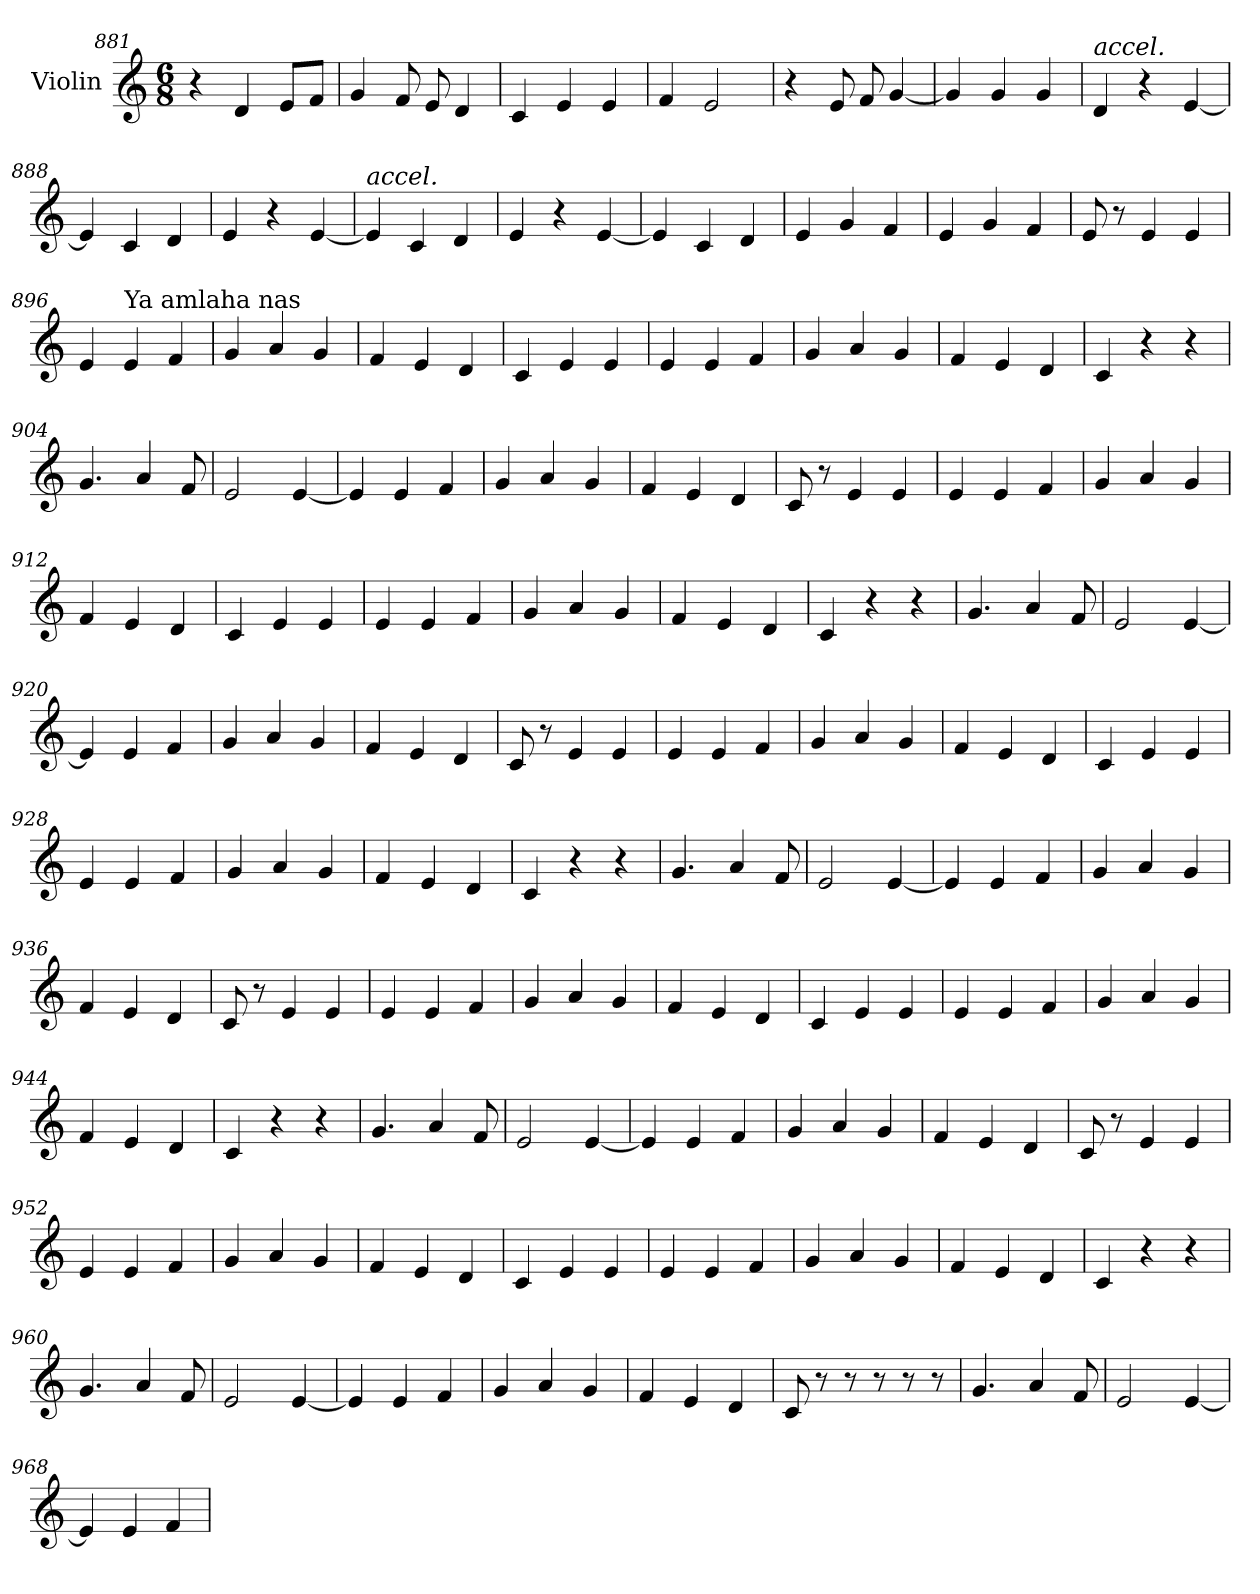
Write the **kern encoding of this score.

**kern
*part1
*staff1
*I"Violin
*clefG2
*k[]
*M6/8
=881
4r
4d/
8e/L
8f/J
=882
4g/
8f/
8e/
4d/
=883
4c/
4e/
4e/
=884
4f/
2e/
=885
4r
8e/
8f/
[4g/
=886
4g/]
4g/
4g/
!!LO:PB:g=z
=887
!LO:TX:a:i:t=accel.
4d/
4r
[4e/
=888
4e/]
4c/
4d/
=889
4e/
4r
[4e/
=890
!LO:TX:a:i:t=accel.
4e/]
4c/
4d/
=891
4e/
4r
[4e/
=892
4e/]
4c/
4d/
=893
4e/
4g/
4f/
!!LO:LB:g=z
=894
4e/
4g/
4f/
=895
8e/
8r
4e/
4e/
=896
*MM160
4e/
!LO:TX:a:t=Ya amlaha nas
4e/
4f/
=897
4g/
4a/
4g/
!!LO:LB:g=z
=898
4f/
4e/
4d/
=899
4c/
4e/
4e/
=900
4e/
4e/
4f/
=901
4g/
4a/
4g/
=902
4f/
4e/
4d/
=903
4c/
4r
4r
=904
4.g/
4a/
8f/
!!LO:LB:g=z
=905
2e/
[4e/
=906
4e/]
4e/
4f/
=907
4g/
4a/
4g/
=908
4f/
4e/
4d/
=909
8c/
8r
4e/
4e/
=910
4e/
4e/
4f/
=911
4g/
4a/
4g/
!!LO:LB:g=z
=912
4f/
4e/
4d/
=913
4c/
4e/
4e/
=914
4e/
4e/
4f/
=915
4g/
4a/
4g/
=916
4f/
4e/
4d/
=917
4c/
4r
4r
=918
4.g/
4a/
8f/
=919
2e/
[4e/
=920
4e/]
4e/
4f/
=921
4g/
4a/
4g/
!!LO:LB:g=z
=922
4f/
4e/
4d/
=923
8c/
8r
4e/
4e/
=924
4e/
4e/
4f/
=925
4g/
4a/
4g/
!!LO:LB:g=z
=926
4f/
4e/
4d/
=927
4c/
4e/
4e/
=928
4e/
4e/
4f/
=929
4g/
4a/
4g/
=930
4f/
4e/
4d/
=931
4c/
4r
4r
=932
4.g/
4a/
8f/
!!LO:LB:g=z
=933
2e/
[4e/
=934
4e/]
4e/
4f/
=935
4g/
4a/
4g/
=936
4f/
4e/
4d/
=937
8c/
8r
4e/
4e/
=938
4e/
4e/
4f/
=939
4g/
4a/
4g/
!!LO:PB:g=z
=940
4f/
4e/
4d/
=941
4c/
4e/
4e/
=942
4e/
4e/
4f/
=943
4g/
4a/
4g/
=944
4f/
4e/
4d/
=945
4c/
4r
4r
=946
4.g/
4a/
8f/
!!LO:LB:g=z
=947
2e/
[4e/
=948
4e/]
4e/
4f/
=949
4g/
4a/
4g/
=950
4f/
4e/
4d/
=951
8c/
8r
4e/
4e/
=952
4e/
4e/
4f/
=953
4g/
4a/
4g/
!!LO:LB:g=z
=954
4f/
4e/
4d/
=955
4c/
4e/
4e/
=956
4e/
4e/
4f/
=957
4g/
4a/
4g/
=958
4f/
4e/
4d/
=959
4c/
4r
4r
=960
4.g/
4a/
8f/
!!LO:LB:g=z
=961
2e/
[4e/
=962
4e/]
4e/
4f/
=963
4g/
4a/
4g/
=964
4f/
4e/
4d/
=965
8c/
8r
8r
8r
8r
8r
=966
4.g/
4a/
8f/
=967
2e/
[4e/
!!LO:LB:g=z
=968
4e/]
4e/
4f/
=
*-
